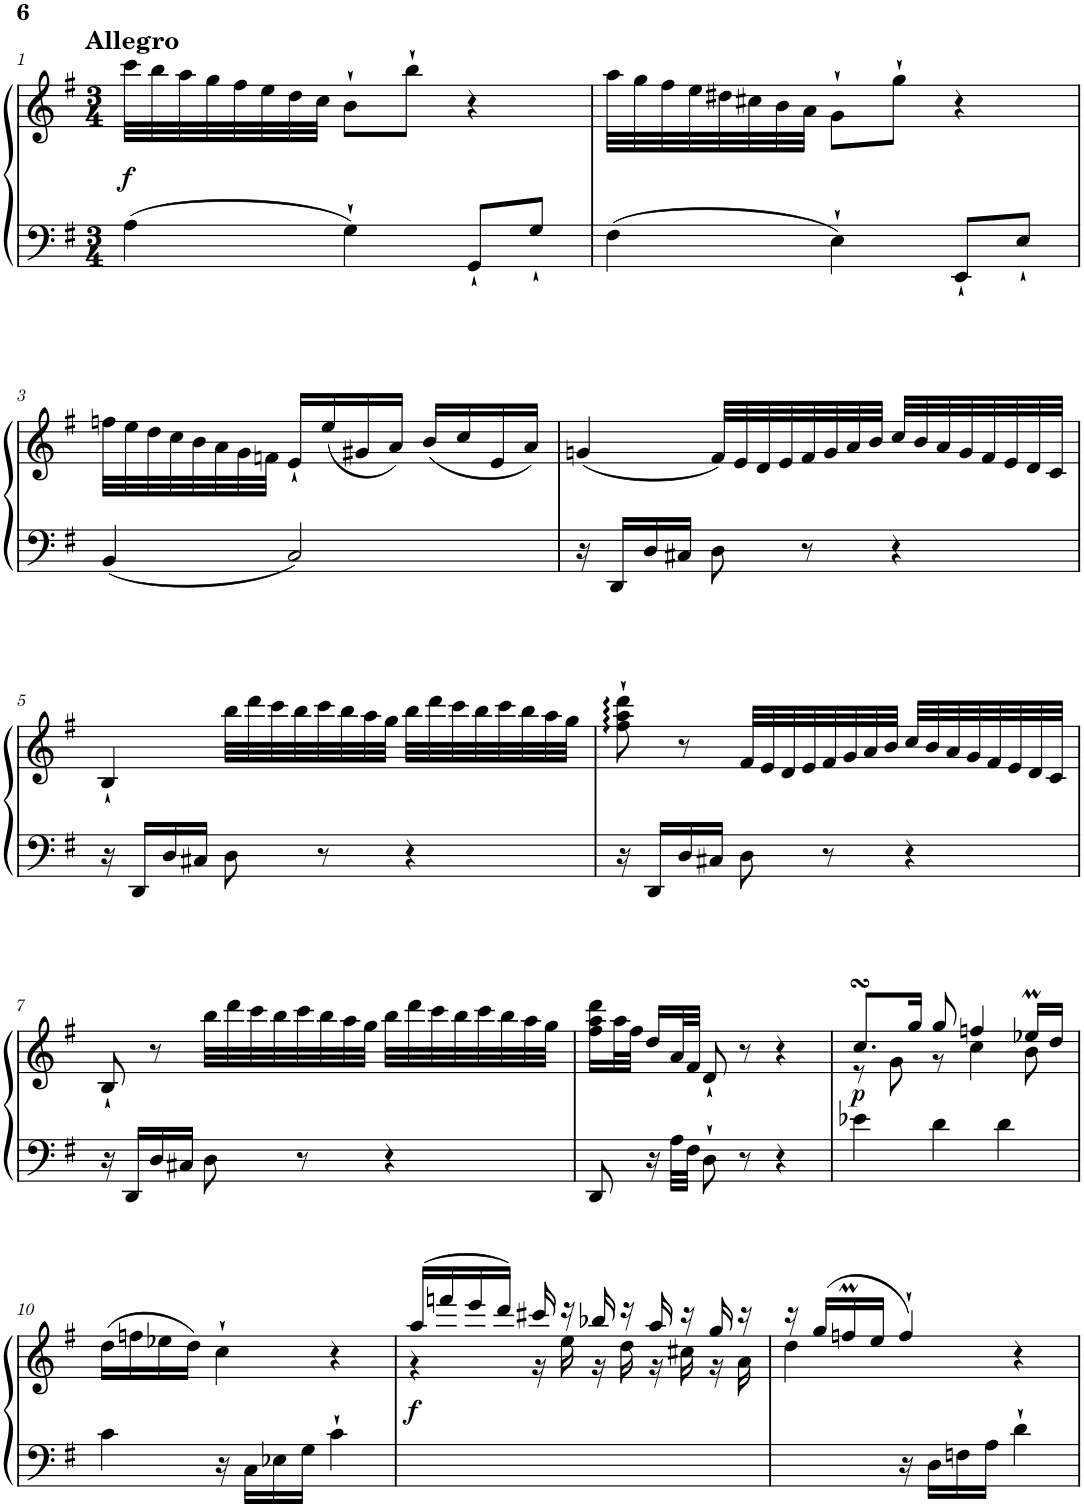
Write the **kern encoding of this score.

**kern	**kern	**dynam
*part1	*part1	*part1
*staff2	*staff1	*staff1/2
*I"Фортепиано	*	*
!!LO:PB:g=z
*clefF4	*clefG2	*
*k[f#]	*k[f#]	*
*G:	*G:	*
*M3/4	*M3/4	*
=1	=1	=1
!	!LO:TX:a:B:t=Allegro	!
!	!	!LO:DY:b
4A\	32ccc\LLL	f
.	32bb\	.
.	32aa\	.
.	32gg\	.
.	32ff#\	.
.	32ee\	.
.	32dd\	.
.	32cc\JJJ	.
4G`\	8b`\L	.
.	8bb`\J	.
8GG`/L	4r	.
8G`/J	.	.
=2	=2	=2
4F#\	32aa\LLL	.
.	32gg\	.
.	32ff#\	.
.	32ee\	.
.	32dd#X\	.
.	32cc#X\	.
.	32b\	.
.	32a\JJJ	.
4E`\	8g`\L	.
.	8gg`\J	.
8EE`/L	4r	.
8E`/J	.	.
!!LO:LB:g=z
=3	=3	=3
4BB/	32ffn\LLL	.
.	32ee\	.
.	32dd\	.
.	32cc\	.
.	32b\	.
.	32a\	.
.	32g\	.
.	32fn\JJJ	.
2C/	16e`/LL	.
.	(<16ee/	.
.	16g#X/	.
.	16a/JJ)	.
.	(<16b/LL	.
.	16cc/	.
.	16e/	.
.	16a/JJ)	.
=4	=4	=4
16r	(<4gn/	.
16DD/LL	.	.
16D/	.	.
16C#X/JJ	.	.
8D\	32f#/LLL)	.
.	32e/	.
.	32d/	.
.	32e/	.
8r	32f#/	.
.	32g/	.
.	32a/	.
.	32b/JJJ	.
4r	32cc/LLL	.
.	32b/	.
.	32a/	.
.	32g/	.
.	32f#/	.
.	32e/	.
.	32d/	.
.	32c/JJJ	.
!!LO:LB:g=z
=5	=5	=5
16r	4B`/	.
16DD/LL	.	.
16D/	.	.
16C#X/JJ	.	.
8D\	32bb\LLL	.
.	32ddd\	.
.	32ccc\	.
.	32bb\	.
8r	32ccc\	.
.	32bb\	.
.	32aa\	.
.	32gg\JJJ	.
4r	32bb\LLL	.
.	32ddd\	.
.	32ccc\	.
.	32bb\	.
.	32ccc\	.
.	32bb\	.
.	32aa\	.
.	32gg\JJJ	.
=6	=6	=6
16r	8ff#\` 8aa\` 8ddd\`	.
16DD/LL	.	.
16D/	8r	.
16C#X/JJ	.	.
8D\	32f#/LLL	.
.	32e/	.
.	32d/	.
.	32e/	.
8r	32f#/	.
.	32g/	.
.	32a/	.
.	32b/JJJ	.
4r	32cc/LLL	.
.	32b/	.
.	32a/	.
.	32g/	.
.	32f#/	.
.	32e/	.
.	32d/	.
.	32c/JJJ	.
!!LO:LB:g=z
=7	=7	=7
16r	8B`/	.
16DD/LL	.	.
16D/	8r	.
16C#X/JJ	.	.
8D\	32bb\LLL	.
.	32ddd\	.
.	32ccc\	.
.	32bb\	.
8r	32ccc\	.
.	32bb\	.
.	32aa\	.
.	32gg\JJJ	.
4r	32bb\LLL	.
.	32ddd\	.
.	32ccc\	.
.	32bb\	.
.	32ccc\	.
.	32bb\	.
.	32aa\	.
.	32gg\JJJ	.
=8	=8	=8
8DD/	16ff#\ 16aa\ 16ddd\LL	.
.	32aa\L	.
.	32ff#\JJJ	.
16r	16dd/LL	.
32A\LLL	32a/L	.
32F#\JJJ	32f#/JJJ	.
8D`\	8d`/	.
8r	8r	.
4r	4r	.
=9	=9	=9
*	*^	*
!	!	!	!LO:DY:b
4e-X\	8.ccsSSs/L	8r	p
.	.	8g\	.
.	16gg/Jk	.	.
4d\	8gg/	8r	.
.	4ffn/	4cc\	.
4d\	.	.	.
.	16ee-XM/LL	8b\	.
.	16dd/JJ	.	.
*	*v	*v	*
!!LO:LB:g=z
=10	=10	=10
4c\	(>16dd\LL	.
.	16ffn\	.
.	16ee-X\	.
.	16dd\JJ)	.
16r	4cc`\	.
16C\LL	.	.
16E-X\	.	.
16G\JJ	.	.
4c`\	4r	.
=11	=11	=11
*	*^	*
!	!	!	!LO:DY:b
2.ryy	(>16aa/LL	4r	f
.	16fffn/	.	.
.	16eee/	.	.
.	16ddd/JJ)	.	.
.	16ccc#X/	16r	.
.	16r	16ee\	.
.	16bb-X/	16r	.
.	16r	16dd\	.
.	16aa/	16r	.
.	16r	16cc#X\	.
.	16gg/	16r	.
.	16r	16a\	.
=12	=12	=12	=12
4ryy	16r	4dd\	.
.	(>16gg/LL	.	.
.	16ffnM/	.	.
.	16ee/JJ	.	.
16r	4ff`>/)	2ryy	.
16D\LL	.	.	.
16Fn\	.	.	.
16A\JJ	.	.	.
4d`\	4r	.	.
*	*v	*v	*
=	=	=
*-	*-	*-
